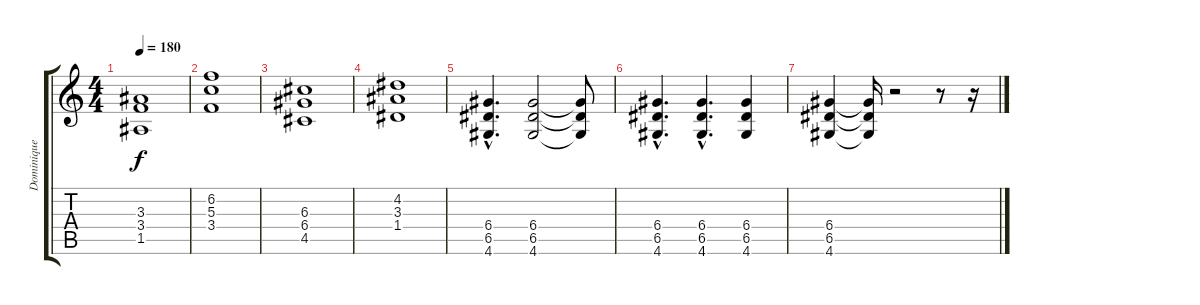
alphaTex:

\track ("Dominique Leurquin " "Dominique ") {instrument distortionguitar}
\staff {score tabs}
\tuning (E4 B3 G3 D3 A2 E2) {hide}
\ts (4 4)
\tempo 180
\clef g2
\ks c
(3.3 3.4 1.5).1{dy f} |
(6.2 5.3 3.4).1 |
(6.3 6.4 4.5).1 |
(4.2 3.3 1.4).1 |
(6.4{hac} 6.5{hac} 4.6{hac}).4{d} (6.4 6.5 4.6).2 (6.4{t} 6.5{t} 4.6{t}).8 |
(6.4{hac} 6.5{hac} 4.6{hac}).4{d} (6.4{hac} 6.5{hac} 4.6{hac}).4{d} (6.4 6.5 4.6).4 |
(6.4 6.5 4.6).4 (6.4{t} 6.5{t} 4.6{t}).16 r.2 r.8 r.16
